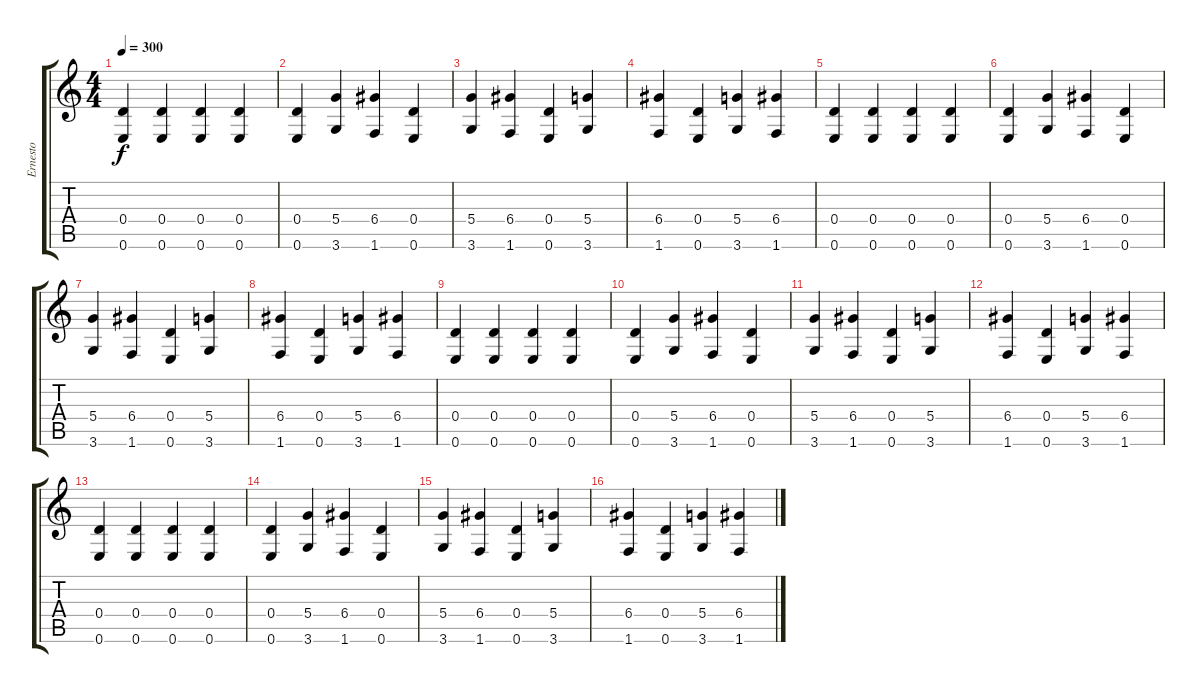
\track ("Ernesto" "Ernesto") {instrument overdrivenguitar}
\staff {score tabs}
\tuning (E4 B3 G3 D3 A2 E2) {hide}
\ts (4 4)
\tempo 300
\clef g2
\ks c
(0.4 0.6).4{dy f} (0.4 0.6).4 (0.4 0.6).4 (0.4 0.6).4 |
(0.4 0.6).4 (5.4 3.6).4 (6.4 1.6).4 (0.4 0.6).4 |
(5.4 3.6).4 (6.4 1.6).4 (0.4 0.6).4 (5.4 3.6).4 |
(6.4 1.6).4 (0.4 0.6).4 (5.4 3.6).4 (6.4 1.6).4 |
(0.4 0.6).4 (0.4 0.6).4 (0.4 0.6).4 (0.4 0.6).4 |
(0.4 0.6).4 (5.4 3.6).4 (6.4 1.6).4 (0.4 0.6).4 |
(5.4 3.6).4 (6.4 1.6).4 (0.4 0.6).4 (5.4 3.6).4 |
(6.4 1.6).4 (0.4 0.6).4 (5.4 3.6).4 (6.4 1.6).4 |
(0.4 0.6).4 (0.4 0.6).4 (0.4 0.6).4 (0.4 0.6).4 |
(0.4 0.6).4 (5.4 3.6).4 (6.4 1.6).4 (0.4 0.6).4 |
(5.4 3.6).4 (6.4 1.6).4 (0.4 0.6).4 (5.4 3.6).4 |
(6.4 1.6).4 (0.4 0.6).4 (5.4 3.6).4 (6.4 1.6).4 |
(0.4 0.6).4 (0.4 0.6).4 (0.4 0.6).4 (0.4 0.6).4 |
(0.4 0.6).4 (5.4 3.6).4 (6.4 1.6).4 (0.4 0.6).4 |
(5.4 3.6).4 (6.4 1.6).4 (0.4 0.6).4 (5.4 3.6).4 |
(6.4 1.6).4 (0.4 0.6).4 (5.4 3.6).4 (6.4 1.6).4
